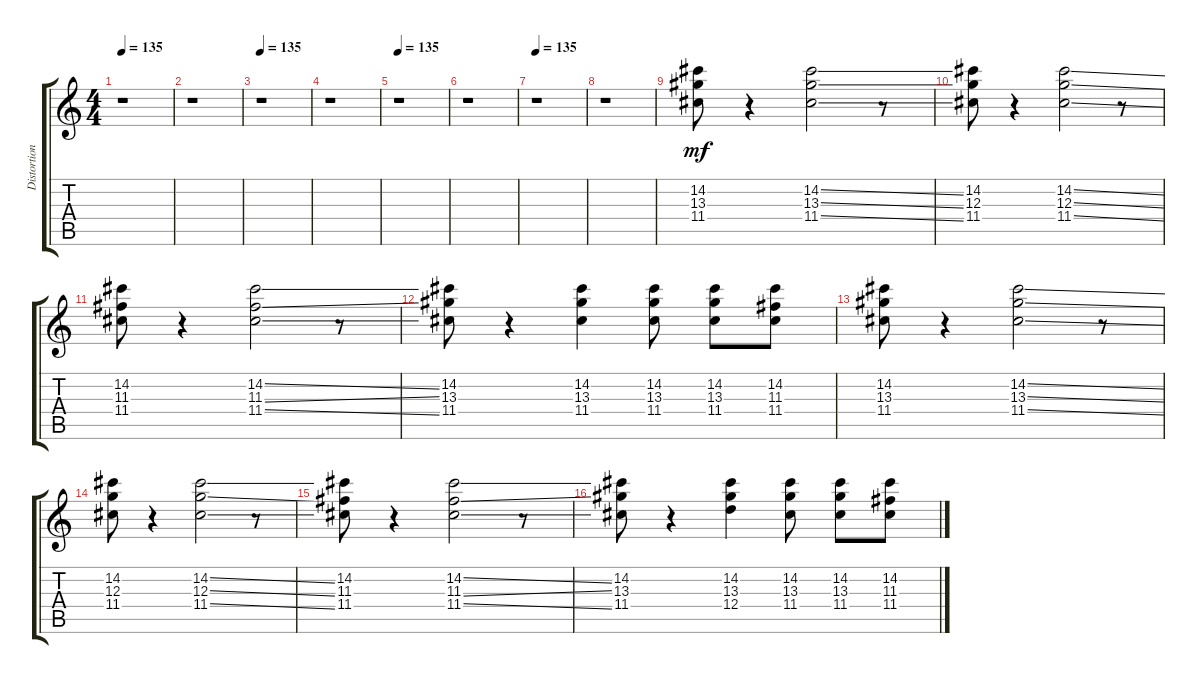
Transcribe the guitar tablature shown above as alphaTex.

\track ("Distortion II (lead)" "Distortion") {instrument distortionguitar}
\staff {score tabs}
\tuning (E4 B3 G3 D3 A2 E2) {hide}
\ts (4 4)
\tempo 135
\clef g2
\ks c
r.1{dy mf} |
r.1 |
\tempo 135
r.1 |
r.1 |
\tempo 135
r.1 |
r.1 |
\tempo 135
r.1 |
r.1 |
(14.2 13.3 11.4).8 r.4 (14.2{ss} 13.3{ss} 11.4{ss}).2 r.8 |
(14.2 12.3 11.4).8 r.4 (14.2{ss} 12.3{ss} 11.4{ss}).2 r.8 |
(14.2 11.3 11.4).8 r.4 (14.2{ss} 11.3{ss} 11.4{ss}).2 r.8 |
(14.2 13.3 11.4).8 r.4 (14.2 13.3 11.4).4 (14.2 13.3 11.4).8 (14.2 13.3 11.4).8 (14.2 11.3 11.4).8 |
(14.2 13.3 11.4).8 r.4 (14.2{ss} 13.3{ss} 11.4{ss}).2 r.8 |
(14.2 12.3 11.4).8 r.4 (14.2{ss} 12.3{ss} 11.4{ss}).2 r.8 |
(14.2 11.3 11.4).8 r.4 (14.2{ss} 11.3{ss} 11.4{ss}).2 r.8 |
(14.2 13.3 11.4).8 r.4 (14.2 13.3 12.4).4 (14.2 13.3 11.4).8 (14.2 13.3 11.4).8 (14.2 11.3 11.4).8
